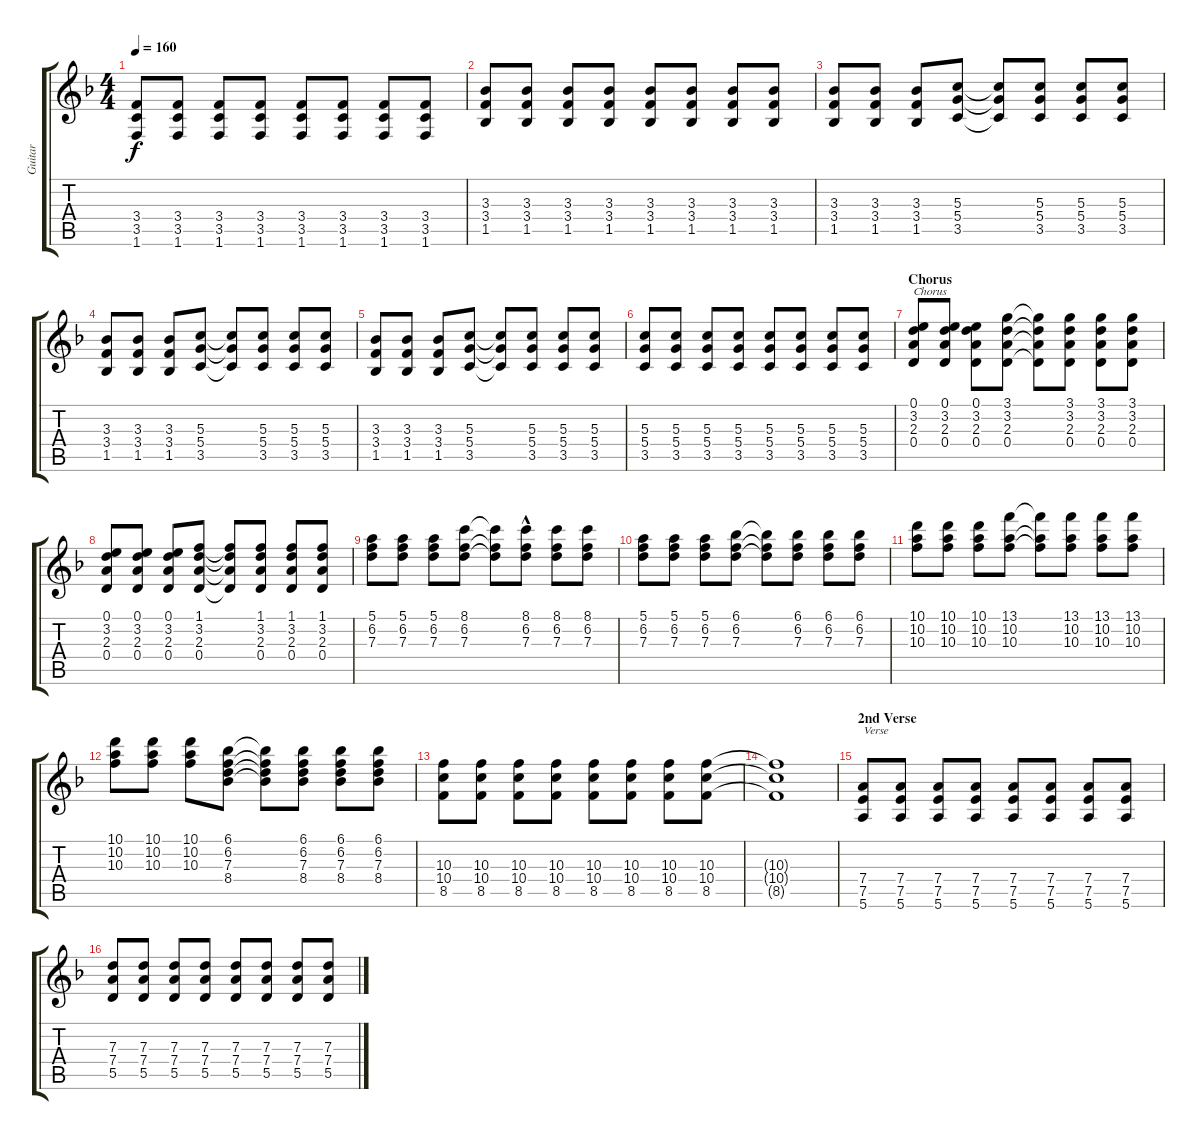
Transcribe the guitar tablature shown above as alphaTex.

\track ("Guitar" "Guitar") {instrument overdrivenguitar}
\staff {score tabs}
\tuning (E4 B3 G3 D3 A2 E2) {hide}
\ts (4 4)
\tempo 160
\clef g2
\ks dminor
(3.4 3.5 1.6).8{dy f} (3.4 3.5 1.6).8 (3.4 3.5 1.6).8 (3.4 3.5 1.6).8 (3.4 3.5 1.6).8 (3.4 3.5 1.6).8 (3.4 3.5 1.6).8 (3.4 3.5 1.6).8 |
(3.3 3.4 1.5).8 (3.3 3.4 1.5).8 (3.3 3.4 1.5).8 (3.3 3.4 1.5).8 (3.3 3.4 1.5).8 (3.3 3.4 1.5).8 (3.3 3.4 1.5).8 (3.3 3.4 1.5).8 |
(3.3 3.4 1.5).8 (3.3 3.4 1.5).8 (3.3 3.4 1.5).8 (5.3 5.4 3.5).8 (5.3{t} 5.4{t} 3.5{t}).8 (5.3 5.4 3.5).8 (5.3 5.4 3.5).8 (5.3 5.4 3.5).8 |
(3.3 3.4 1.5).8 (3.3 3.4 1.5).8 (3.3 3.4 1.5).8 (5.3 5.4 3.5).8 (5.3{t} 5.4{t} 3.5{t}).8 (5.3 5.4 3.5).8 (5.3 5.4 3.5).8 (5.3 5.4 3.5).8 |
(3.3 3.4 1.5).8 (3.3 3.4 1.5).8 (3.3 3.4 1.5).8 (5.3 5.4 3.5).8 (5.3{t} 5.4{t} 3.5{t}).8 (5.3 5.4 3.5).8 (5.3 5.4 3.5).8 (5.3 5.4 3.5).8 |
(5.3 5.4 3.5).8 (5.3 5.4 3.5).8 (5.3 5.4 3.5).8 (5.3 5.4 3.5).8 (5.3 5.4 3.5).8 (5.3 5.4 3.5).8 (5.3 5.4 3.5).8 (5.3 5.4 3.5).8 |
\section ("" "Chorus")
(0.1 3.2 2.3 0.4).8{txt "Chorus"} (0.1 3.2 2.3 0.4).8 (0.1 3.2 2.3 0.4).8 (3.1 3.2 2.3 0.4).8 (3.1{t} 3.2{t} 2.3{t} 0.4{t}).8 (3.1 3.2 2.3 0.4).8 (3.1 3.2 2.3 0.4).8 (3.1 3.2 2.3 0.4).8 |
(0.1 3.2 2.3 0.4).8 (0.1 3.2 2.3 0.4).8 (0.1 3.2 2.3 0.4).8 (1.1 3.2 2.3 0.4).8 (1.1{t} 3.2{t} 2.3{t} 0.4{t}).8 (1.1 3.2 2.3 0.4).8 (1.1 3.2 2.3 0.4).8 (1.1 3.2 2.3 0.4).8 |
(5.1 6.2 7.3).8 (5.1 6.2 7.3).8 (5.1 6.2 7.3).8 (8.1 6.2 7.3).8 (8.1{t} 6.2{t} 7.3{t}).8 (8.1{hac} 6.2 7.3).8 (8.1 6.2 7.3).8 (8.1 6.2 7.3).8 |
(5.1 6.2 7.3).8 (5.1 6.2 7.3).8 (5.1 6.2 7.3).8 (6.1 6.2 7.3).8 (6.1{t} 6.2{t} 7.3{t}).8 (6.1 6.2 7.3).8 (6.1 6.2 7.3).8 (6.1 6.2 7.3).8 |
(10.1 10.2 10.3).8 (10.1 10.2 10.3).8 (10.1 10.2 10.3).8 (13.1 10.2 10.3).8 (13.1{t} 10.2{t} 10.3{t}).8 (13.1 10.2 10.3).8 (13.1 10.2 10.3).8 (13.1 10.2 10.3).8 |
(10.1 10.2 10.3).8 (10.1 10.2 10.3).8 (10.1 10.2 10.3).8 (6.1 6.2 7.3 8.4).8 (6.1{t} 6.2{t} 7.3{t} 8.4{t}).8 (6.1 6.2 7.3 8.4).8 (6.1 6.2 7.3 8.4).8 (6.1 6.2 7.3 8.4).8 |
(10.3 10.4 8.5).8 (10.3 10.4 8.5).8 (10.3 10.4 8.5).8 (10.3 10.4 8.5).8 (10.3 10.4 8.5).8 (10.3 10.4 8.5).8 (10.3 10.4 8.5).8 (10.3 10.4 8.5).8 |
(10.3{t} 10.4{t} 8.5{t}).1 |
\section ("" "2nd Verse")
(7.4 7.5 5.6).8{txt "Verse"} (7.4 7.5 5.6).8 (7.4 7.5 5.6).8 (7.4 7.5 5.6).8 (7.4 7.5 5.6).8 (7.4 7.5 5.6).8 (7.4 7.5 5.6).8 (7.4 7.5 5.6).8 |
(7.3 7.4 5.5).8 (7.3 7.4 5.5).8 (7.3 7.4 5.5).8 (7.3 7.4 5.5).8 (7.3 7.4 5.5).8 (7.3 7.4 5.5).8 (7.3 7.4 5.5).8 (7.3 7.4 5.5).8
